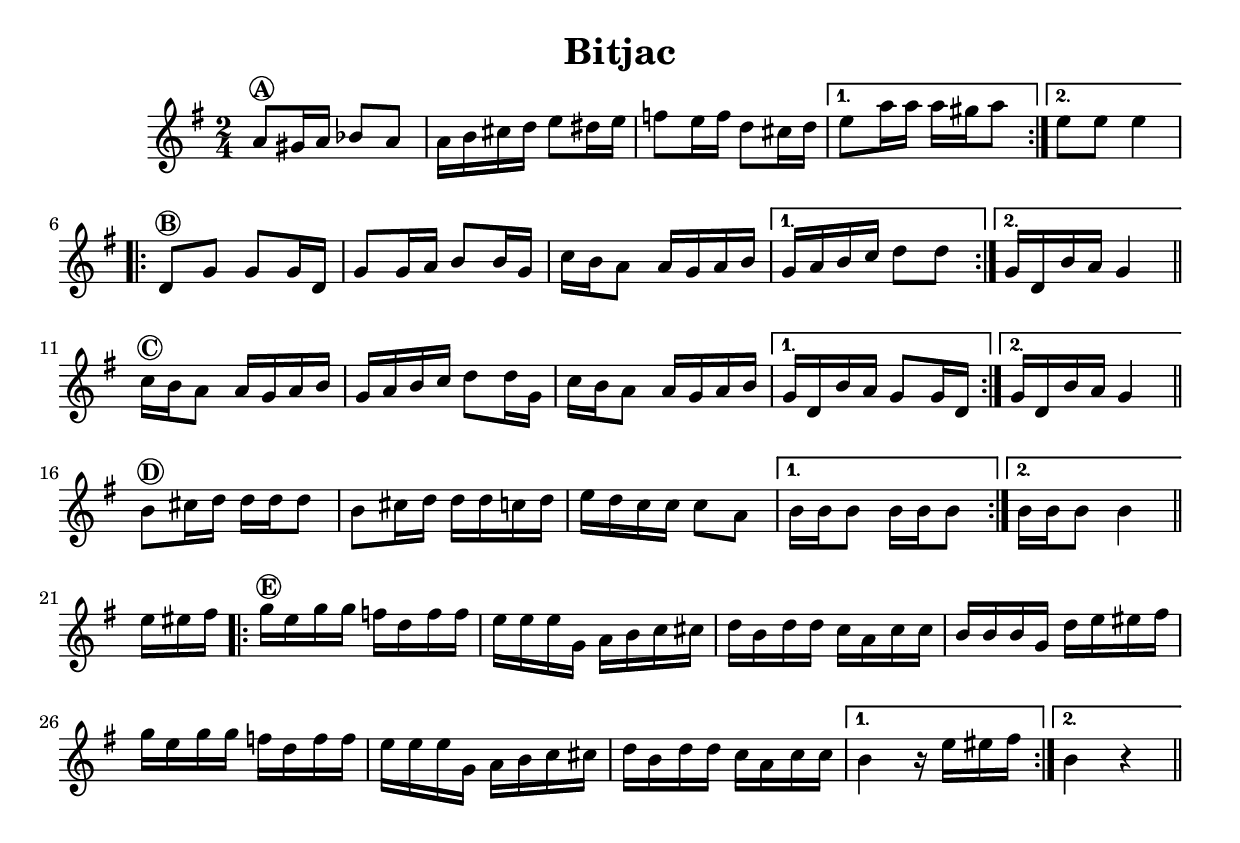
\version "2.8.7"
\include "deutsch.ly"

A = \relative c''{
  \repeat volta 2 {
    h8^\markup{ \circle {\bold A} } ais16 h c8 h8 |
    h16 cis dis e fis8 eis16 fis | g8  fis16 g e8 dis16 e |
  }
  \alternative { { fis8 h16 h h ais h8 } { fis8 fis fis4 } }
}

B = \relative c' {
  % \key a \major
  \repeat volta 2 {
    e8^\markup{ \circle {\bold B} } a a a16 e | a8 a16 h cis8 cis16 a |
    d16 cis h8 h16 a h cis |
  }
  \alternative {
    {a16 h cis d e8 e }
    { a,16 e cis'h a4 \bar "||" } }
}

C = \relative c''{
  % \key a \major
  \repeat volta 2{
    d16^\markup{ \circle {\bold C } } cis h8 h16 a h cis |
    a16 h cis d e8 e16 a, | d16 cis h8 h16 a h cis |
  }
  \alternative { { a16 e cis' h a8 a16 e } { a16 e cis' h a4 \bar "||" } }
}

D = \relative c'' {
  % \key a \major
  \repeat volta 2 {
    cis8^\markup{ \circle \bold D } dis16 e e16 e e8 |
    cis8 dis16 e e16 e d e | fis16 e d d d8 h |
  }
  \alternative {
    { cis16 cis cis8 cis16 cis cis8 } { cis16 cis cis8 cis4 \bar "||" } }
}

E = \relative c'' {
  \partial 16*3 fis16 fisis gis
  \repeat volta 2 {
    a16^\markup{ \circle \bold E } fis a16 a g e g g |
    fis fis fis a,16 h cis d dis | e16 cis e e d16 h d d |
    cis cis cis a e' fis fisis gis | a16 fis a16 a g e g g |
    fis fis fis a,16 h cis d dis | e16 cis e e d16 h d d |
  }
  \alternative { { cis4 r16 fis fisis gis } { cis,4 r4 \bar "||" } }
}

bitjac = {
  \clef treble
  \key a \major
  \time 2/4
  \A \B \C \D \E
}

\header { title = \markup { Bitjac } }
\score {

  \new Staff \transpose a g \bitjac
  \layout{}
  \midi{}
}

